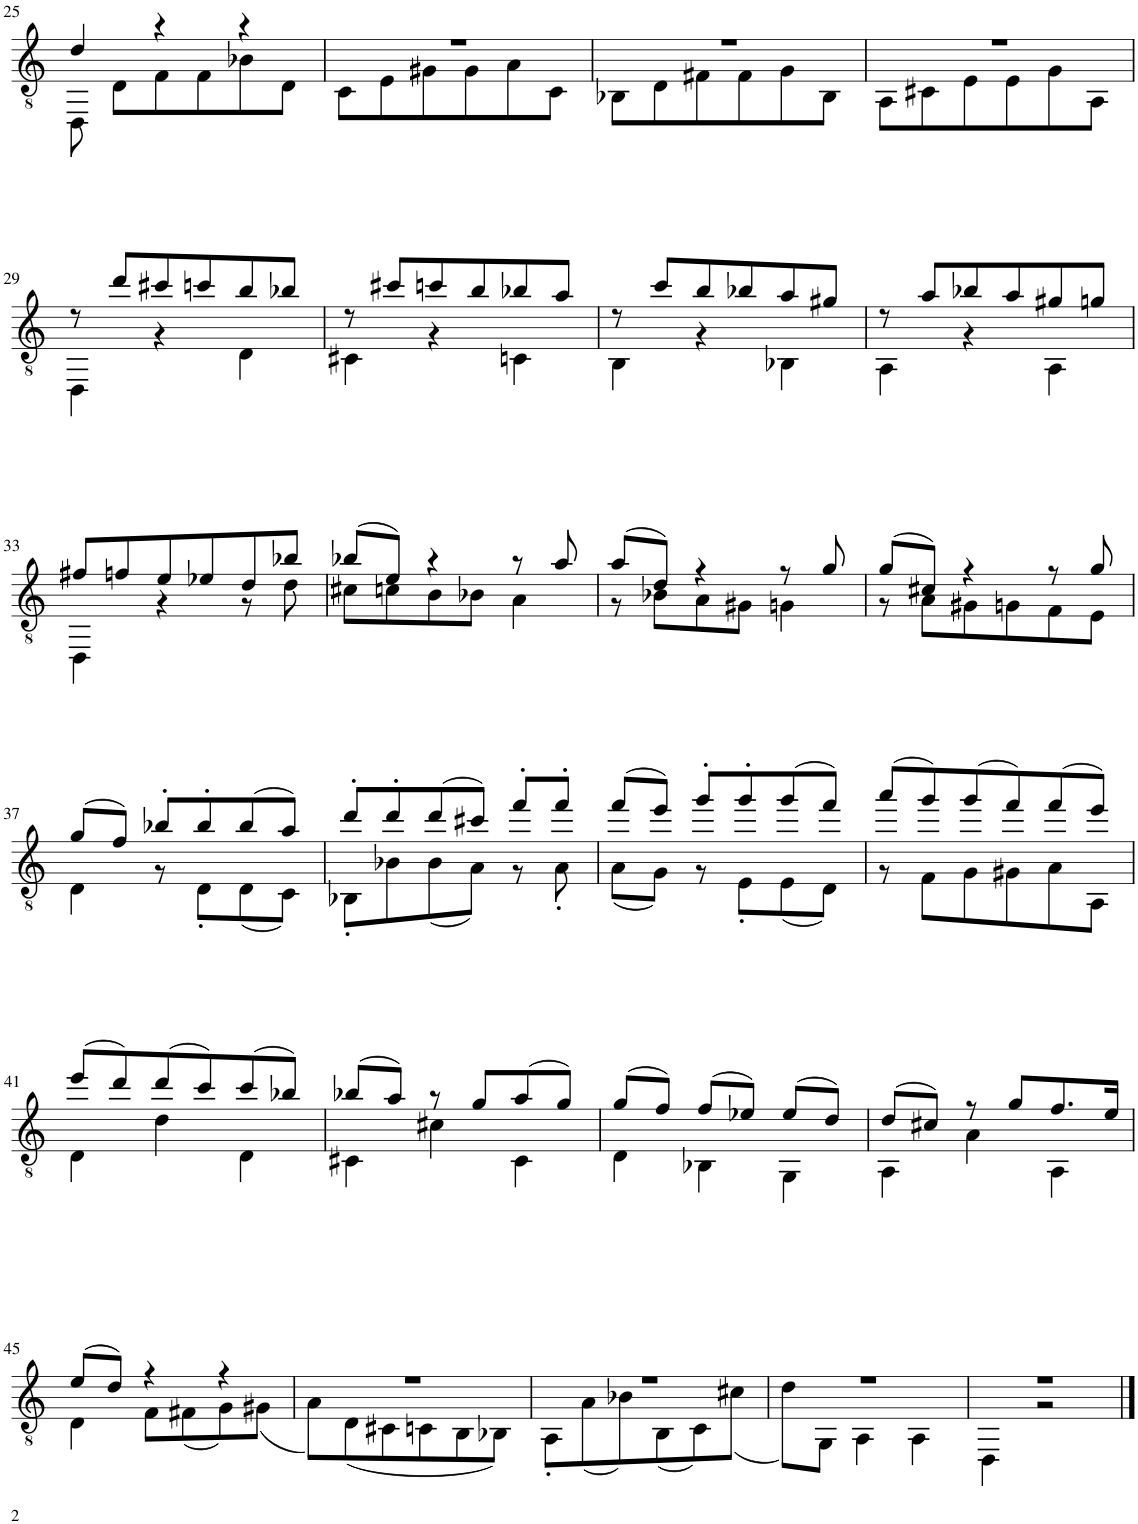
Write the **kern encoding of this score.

**kern
*part1
*staff1
*I"Classical Guitar
!!LO:PB:g=z
*clefGv2
*k[]
*M3/4
=25
*^
4d/	8DD\
.	8D\L
4r	8F\
.	8F\
4r	8B-X\
.	8D\J
=26	=26
2.r	8C\L
.	8E\
.	8G#X\
.	8G#\
.	8A\
.	8C\J
=27	=27
2.r	8BB-X\L
.	8D\
.	8F#X\
.	8F#\
.	8G\
.	8BB-\J
=28	=28
2.r	8AA\L
.	8C#X\
.	8E\
.	8E\
.	8G\
.	8AA\J
!!LO:LB:g=z	!!
=29	=29
8r	4DD\
8dd/L	.
8cc#X/	4r
8ccn/	.
8b/	4D\
8b-X/J	.
=30	=30
8r	4C#X\
8cc#X/L	.
8ccn/	4r
8b/	.
8b-X/	4Cn\
8a/J	.
=31	=31
8r	4BB\
8cc/L	.
8b/	4r
8b-X/	.
8a/	4BB-X\
8g#X/J	.
=32	=32
8r	4AA\
8a/L	.
8b-X/	4r
8a/	.
8g#X/	4AA\
8gn/J	.
!!LO:LB:g=z	!!
=33	=33
8f#X/L	4DD\
8fn/	.
8e/	4r
8e-X/	.
8d/	8r
8b-X/J	8d\
=34	=34
(8b-X/L	8c#X\L
8e/J)	8cn\
4r	8B\
.	8B-X\J
8r	4A\
8a/	.
=35	=35
(8a/L	8r
8d/J)	8B-X\L
4r	8A\
.	8G#X\J
8r	4Gn\
8g/	.
=36	=36
(8g/L	8r
8c#X/J)	8A\L
4r	8G#X\
.	8Gn\
8r	8F\
8g/	8E\J
!!LO:LB:g=z	!!
=37	=37
(8g/L	4D\
8f/J)	.
8b-X'/L	8r
8b-'/	8D'\L
(8b-/	(8D\
8a/J)	8C\J)
=38	=38
8dd'/L	8BB-X'\L
8dd'/	8B-X\
(8dd/	(8B-\
8cc#X/J)	8A\J)
8ff'/L	8r
8ff'/J	8A'\
=39	=39
(8ff/L	(8A\L
8ee/J)	8G\J)
8gg'/L	8r
8gg'/	8E'\L
(8gg/	(8E\
8ff/J)	8D\J)
=40	=40
(8aa/L	8r
8gg/)	8F\L
(8gg/	8G\
8ff/)	8G#X\
(8ff/	8A\
8ee/J)	8AA\J
!!LO:LB:g=z	!!
=41	=41
(8ee/L	4D\
8dd/)	.
(8dd/	4d\
8cc/)	.
(8cc/	4D\
8b-X/J)	.
=42	=42
(8b-X/L	4C#X\
8a/J)	.
8r	4c#X\
8g/L	.
(8a/	4C#\
8g/J)	.
=43	=43
(8g/L	4D\
8f/J)	.
(8f/L	4BB-X\
8e-X/J)	.
(8e-/L	4GG\
8d/J)	.
=44	=44
(8d/L	4AA\
8c#X/J)	.
8r	4A\
8g/L	.
8.f/	4AA\
16e/Jk	.
!!LO:LB:g=z	!!
=45	=45
(8e/L	4D\
8d/J)	.
4r	8F\L
.	(8F#X\
4r	8G\)
.	(8G#X\J
=46	=46
2.r	8A\L)
.	(8D\
.	8C#X\
.	8Cn\
.	8BB\
.	8BB-X\J)
=47	=47
2.r	8AA'\L
.	(8A\
.	8B-X\)
.	(8BB\
.	8C\)
.	(8c#X\J
=48	=48
2.r	8d\L)
.	8GG\J
.	4AA\
.	4AA\
=49	=49
2.r	4DD\
.	2r
*v	*v
==
*-
